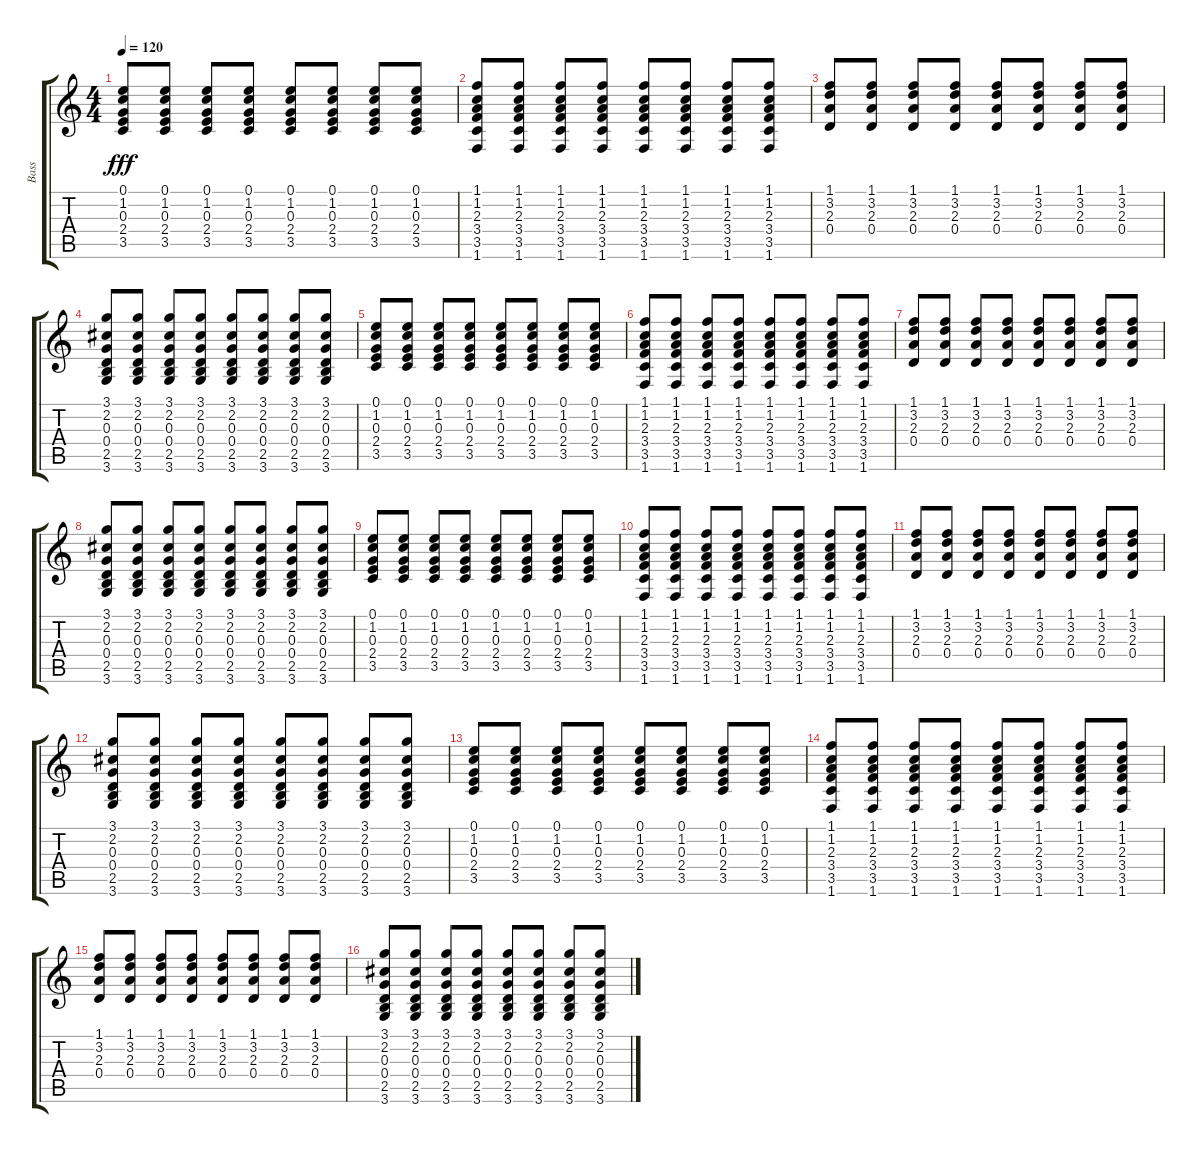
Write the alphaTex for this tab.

\track ("Bass" "Bass") {instrument fretlessbass}
\staff {score tabs}
\tuning (E4 B3 G3 D3 A2 E2) {hide}
\ts (4 4)
\tempo 120
\clef g2
\ks c
(0.1 1.2 0.3 2.4 3.5).8{dy fff} (0.1 1.2 0.3 2.4 3.5).8 (0.1 1.2 0.3 2.4 3.5).8 (0.1 1.2 0.3 2.4 3.5).8 (0.1 1.2 0.3 2.4 3.5).8 (0.1 1.2 0.3 2.4 3.5).8 (0.1 1.2 0.3 2.4 3.5).8 (0.1 1.2 0.3 2.4 3.5).8 |
(1.1 1.2 2.3 3.4 3.5 1.6).8 (1.1 1.2 2.3 3.4 3.5 1.6).8 (1.1 1.2 2.3 3.4 3.5 1.6).8 (1.1 1.2 2.3 3.4 3.5 1.6).8 (1.1 1.2 2.3 3.4 3.5 1.6).8 (1.1 1.2 2.3 3.4 3.5 1.6).8 (1.1 1.2 2.3 3.4 3.5 1.6).8 (1.1 1.2 2.3 3.4 3.5 1.6).8 |
(1.1 3.2 2.3 0.4).8 (1.1 3.2 2.3 0.4).8 (1.1 3.2 2.3 0.4).8 (1.1 3.2 2.3 0.4).8 (1.1 3.2 2.3 0.4).8 (1.1 3.2 2.3 0.4).8 (1.1 3.2 2.3 0.4).8 (1.1 3.2 2.3 0.4).8 |
(3.1 2.2 0.3 0.4 2.5 3.6).8 (3.1 2.2 0.3 0.4 2.5 3.6).8 (3.1 2.2 0.3 0.4 2.5 3.6).8 (3.1 2.2 0.3 0.4 2.5 3.6).8 (3.1 2.2 0.3 0.4 2.5 3.6).8 (3.1 2.2 0.3 0.4 2.5 3.6).8 (3.1 2.2 0.3 0.4 2.5 3.6).8 (3.1 2.2 0.3 0.4 2.5 3.6).8 |
(0.1 1.2 0.3 2.4 3.5).8 (0.1 1.2 0.3 2.4 3.5).8 (0.1 1.2 0.3 2.4 3.5).8 (0.1 1.2 0.3 2.4 3.5).8 (0.1 1.2 0.3 2.4 3.5).8 (0.1 1.2 0.3 2.4 3.5).8 (0.1 1.2 0.3 2.4 3.5).8 (0.1 1.2 0.3 2.4 3.5).8 |
(1.1 1.2 2.3 3.4 3.5 1.6).8 (1.1 1.2 2.3 3.4 3.5 1.6).8 (1.1 1.2 2.3 3.4 3.5 1.6).8 (1.1 1.2 2.3 3.4 3.5 1.6).8 (1.1 1.2 2.3 3.4 3.5 1.6).8 (1.1 1.2 2.3 3.4 3.5 1.6).8 (1.1 1.2 2.3 3.4 3.5 1.6).8 (1.1 1.2 2.3 3.4 3.5 1.6).8 |
(1.1 3.2 2.3 0.4).8 (1.1 3.2 2.3 0.4).8 (1.1 3.2 2.3 0.4).8 (1.1 3.2 2.3 0.4).8 (1.1 3.2 2.3 0.4).8 (1.1 3.2 2.3 0.4).8 (1.1 3.2 2.3 0.4).8 (1.1 3.2 2.3 0.4).8 |
(3.1 2.2 0.3 0.4 2.5 3.6).8 (3.1 2.2 0.3 0.4 2.5 3.6).8 (3.1 2.2 0.3 0.4 2.5 3.6).8 (3.1 2.2 0.3 0.4 2.5 3.6).8 (3.1 2.2 0.3 0.4 2.5 3.6).8 (3.1 2.2 0.3 0.4 2.5 3.6).8 (3.1 2.2 0.3 0.4 2.5 3.6).8 (3.1 2.2 0.3 0.4 2.5 3.6).8 |
(0.1 1.2 0.3 2.4 3.5).8 (0.1 1.2 0.3 2.4 3.5).8 (0.1 1.2 0.3 2.4 3.5).8 (0.1 1.2 0.3 2.4 3.5).8 (0.1 1.2 0.3 2.4 3.5).8 (0.1 1.2 0.3 2.4 3.5).8 (0.1 1.2 0.3 2.4 3.5).8 (0.1 1.2 0.3 2.4 3.5).8 |
(1.1 1.2 2.3 3.4 3.5 1.6).8 (1.1 1.2 2.3 3.4 3.5 1.6).8 (1.1 1.2 2.3 3.4 3.5 1.6).8 (1.1 1.2 2.3 3.4 3.5 1.6).8 (1.1 1.2 2.3 3.4 3.5 1.6).8 (1.1 1.2 2.3 3.4 3.5 1.6).8 (1.1 1.2 2.3 3.4 3.5 1.6).8 (1.1 1.2 2.3 3.4 3.5 1.6).8 |
(1.1 3.2 2.3 0.4).8 (1.1 3.2 2.3 0.4).8 (1.1 3.2 2.3 0.4).8 (1.1 3.2 2.3 0.4).8 (1.1 3.2 2.3 0.4).8 (1.1 3.2 2.3 0.4).8 (1.1 3.2 2.3 0.4).8 (1.1 3.2 2.3 0.4).8 |
(3.1 2.2 0.3 0.4 2.5 3.6).8 (3.1 2.2 0.3 0.4 2.5 3.6).8 (3.1 2.2 0.3 0.4 2.5 3.6).8 (3.1 2.2 0.3 0.4 2.5 3.6).8 (3.1 2.2 0.3 0.4 2.5 3.6).8 (3.1 2.2 0.3 0.4 2.5 3.6).8 (3.1 2.2 0.3 0.4 2.5 3.6).8 (3.1 2.2 0.3 0.4 2.5 3.6).8 |
(0.1 1.2 0.3 2.4 3.5).8 (0.1 1.2 0.3 2.4 3.5).8 (0.1 1.2 0.3 2.4 3.5).8 (0.1 1.2 0.3 2.4 3.5).8 (0.1 1.2 0.3 2.4 3.5).8 (0.1 1.2 0.3 2.4 3.5).8 (0.1 1.2 0.3 2.4 3.5).8 (0.1 1.2 0.3 2.4 3.5).8 |
(1.1 1.2 2.3 3.4 3.5 1.6).8 (1.1 1.2 2.3 3.4 3.5 1.6).8 (1.1 1.2 2.3 3.4 3.5 1.6).8 (1.1 1.2 2.3 3.4 3.5 1.6).8 (1.1 1.2 2.3 3.4 3.5 1.6).8 (1.1 1.2 2.3 3.4 3.5 1.6).8 (1.1 1.2 2.3 3.4 3.5 1.6).8 (1.1 1.2 2.3 3.4 3.5 1.6).8 |
(1.1 3.2 2.3 0.4).8 (1.1 3.2 2.3 0.4).8 (1.1 3.2 2.3 0.4).8 (1.1 3.2 2.3 0.4).8 (1.1 3.2 2.3 0.4).8 (1.1 3.2 2.3 0.4).8 (1.1 3.2 2.3 0.4).8 (1.1 3.2 2.3 0.4).8 |
(3.1 2.2 0.3 0.4 2.5 3.6).8 (3.1 2.2 0.3 0.4 2.5 3.6).8 (3.1 2.2 0.3 0.4 2.5 3.6).8 (3.1 2.2 0.3 0.4 2.5 3.6).8 (3.1 2.2 0.3 0.4 2.5 3.6).8 (3.1 2.2 0.3 0.4 2.5 3.6).8 (3.1 2.2 0.3 0.4 2.5 3.6).8 (3.1 2.2 0.3 0.4 2.5 3.6).8
